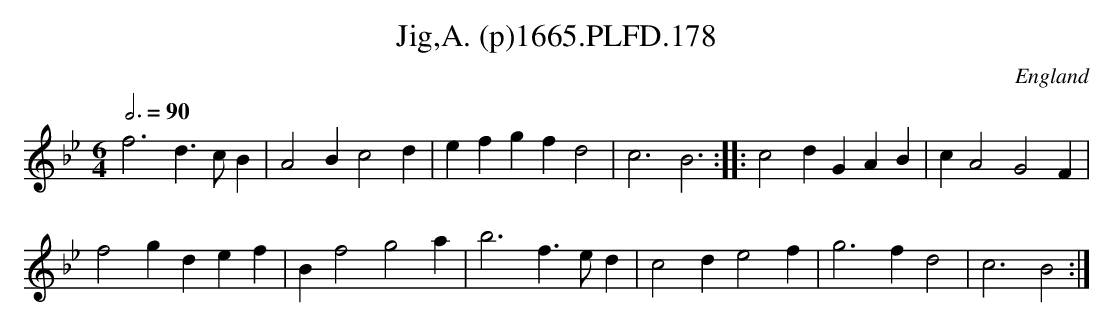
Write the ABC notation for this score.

X:1
T:Jig,A. (p)1665.PLFD.178
M:6/4
L:1/4
Q:3/4=90
O:England
K:Bb
f3d>cB|A2Bc2d|efgfd2|c3B3:||:c2dGAB|cA2G2F|
f2gdef|Bf2g2a|b3f>ed|c2de2f|g3fd2|c3B2:|
